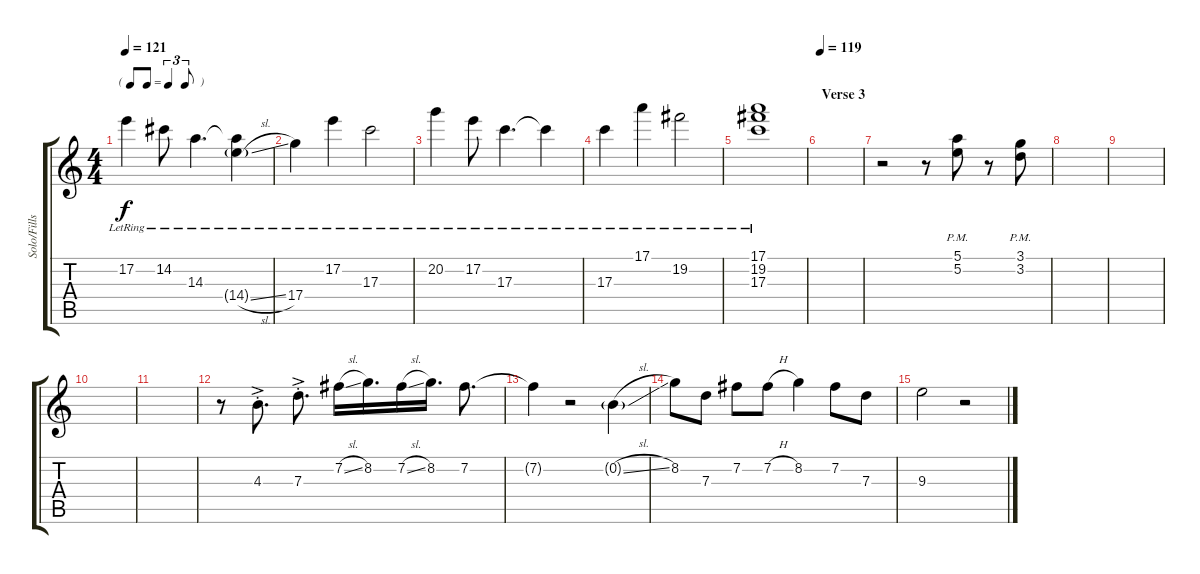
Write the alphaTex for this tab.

\track ("Solo/Fills - Gilmour" "Solo/Fills") {instrument electricguitarclean}
\staff {score tabs}
\tuning (E4 B3 G3 D3 A2 E2) {hide}
\ts (4 4)
\tf triplet8th
\tempo 121
\clef g2
\ks c
17.2{lr}.4{dy f} 14.2{lr}.8 14.3{lr}.4{d} (14.3{lr t} 14.4{sl g lr}).4 |
17.4{lr}.4 17.2{lr}.4 17.3{lr}.2 |
20.2{lr}.4 17.2{lr}.8 17.3{lr}.4{d} 17.3{lr t}.4 |
17.3{lr}.4 17.1{lr}.4 19.2{lr}.2 |
(17.1{lr} 19.2{lr} 17.3{lr}).1 |
\section ("" "Verse 3")
\tempo 119
|
r.2 r.8 (5.1{pm} 5.2{pm}).8 r.8 (3.1{pm} 3.2{pm}).8 |
|
|
|
|
r.8 4.3{ac st}.8{d} 7.3{ac st}.8{d} 7.2{sl}.16 8.2.16{d} 7.2{sl}.16 8.2.16{d} 7.2.8{d} |
7.2{t}.4 r.2 0.2{sl g}.4 |
8.2.8 7.3.8 7.2.8 7.2{h}.8 8.2.4 7.2.8 7.3.8 |
9.3.2 r.2
